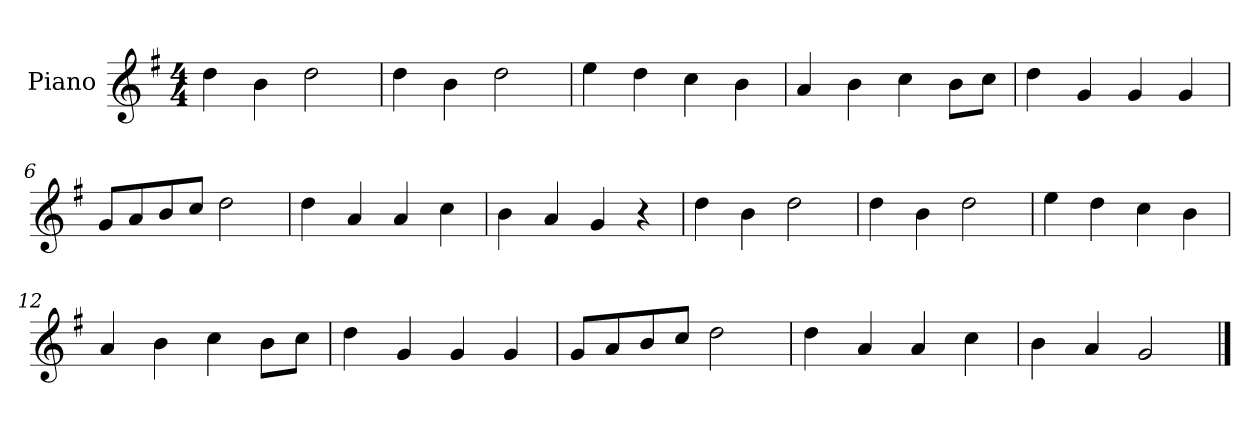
**kern
*part1
*staff1
*I"Piano
*I'Pno
*clefG2
*k[f#]
*M4/4
=1
4dd\
4b\
2dd\
=2
4dd\
4b\
2dd\
=3
4ee\
4dd\
4cc\
4b\
=4
4a/
4b\
4cc\
8b\L
8cc\J
=5
4dd\
4g/
4g/
4g/
=6
8g/L
8a/
8b/
8cc/J
2dd\
=7
4dd\
4a/
4a/
4cc\
=8
4b\
4a/
4g/
4r
=9
4dd\
4b\
2dd\
=10
4dd\
4b\
2dd\
=11
4ee\
4dd\
4cc\
4b\
=12
4a/
4b\
4cc\
8b\L
8cc\J
=13
4dd\
4g/
4g/
4g/
=14
8g/L
8a/
8b/
8cc/J
2dd\
=15
4dd\
4a/
4a/
4cc\
=16
4b\
4a/
2g/
==
*-
